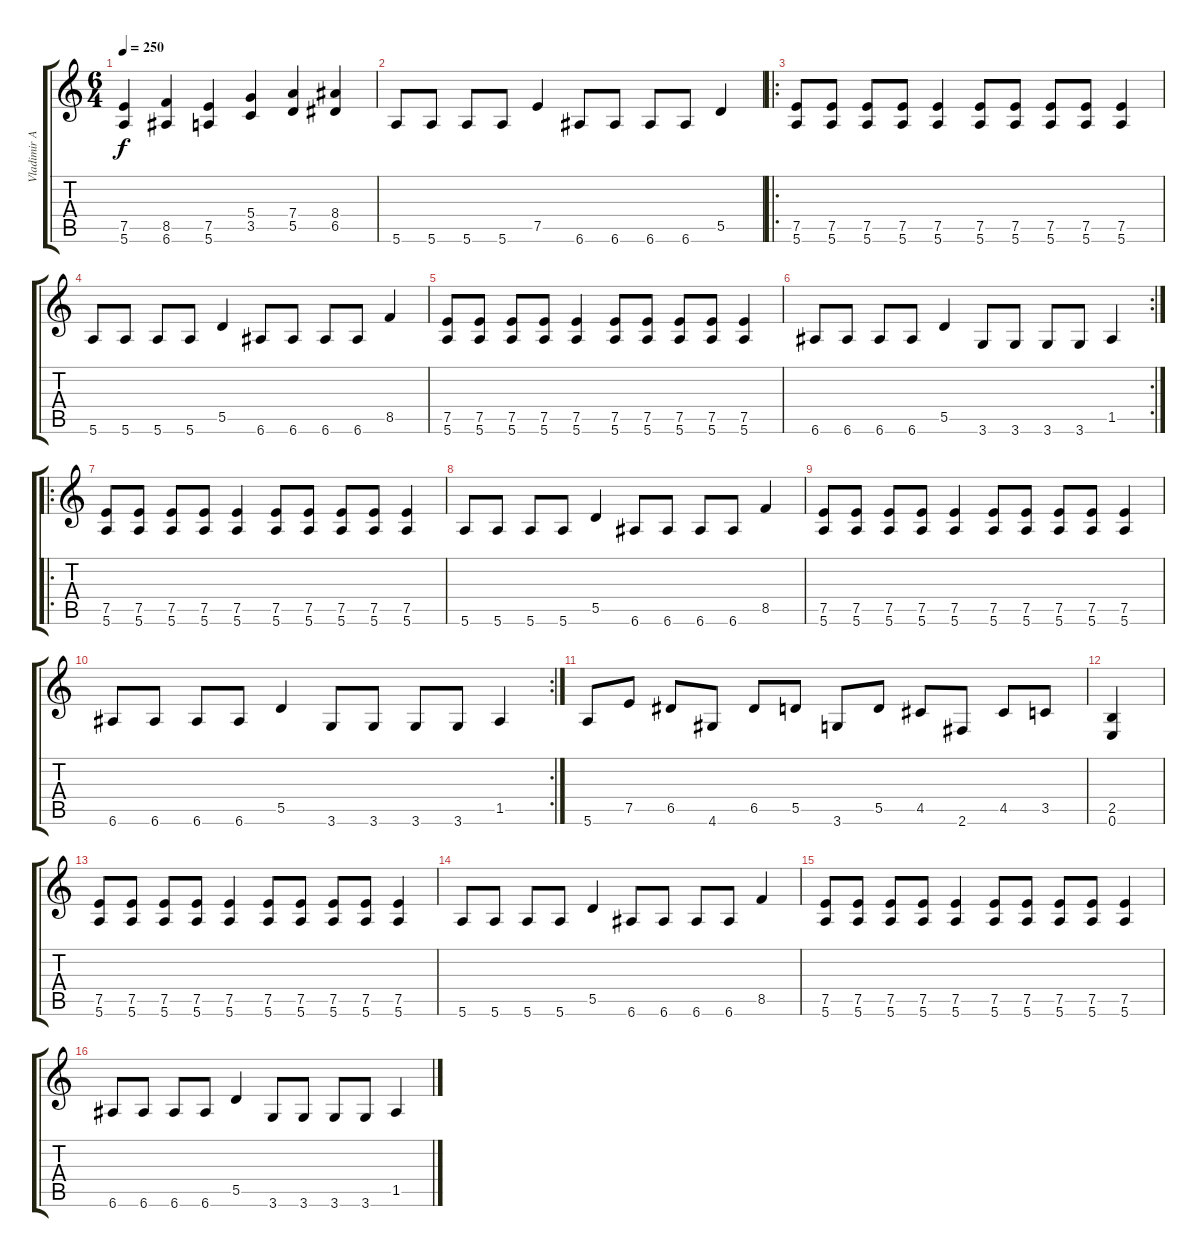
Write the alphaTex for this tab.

\track ("Vladimir Antipov guitar" "Vladimir A") {instrument distortionguitar}
\staff {score tabs}
\tuning (E4 B3 G3 D3 A2 E2) {hide}
\ts (6 4)
\tempo 250
\clef g2
\ks c
(7.5 5.6).4{dy f} (8.5 6.6).4 (7.5 5.6).4 (5.4 3.5).4 (7.4 5.5).4 (8.4 6.5).4 |
5.6.8 5.6.8 5.6.8 5.6.8 7.5.4 6.6.8 6.6.8 6.6.8 6.6.8 5.5.4 |
\ro
(7.5 5.6).8 (7.5 5.6).8 (7.5 5.6).8 (7.5 5.6).8 (7.5 5.6).4 (7.5 5.6).8 (7.5 5.6).8 (7.5 5.6).8 (7.5 5.6).8 (7.5 5.6).4 |
5.6.8 5.6.8 5.6.8 5.6.8 5.5.4 6.6.8 6.6.8 6.6.8 6.6.8 8.5.4 |
(7.5 5.6).8 (7.5 5.6).8 (7.5 5.6).8 (7.5 5.6).8 (7.5 5.6).4 (7.5 5.6).8 (7.5 5.6).8 (7.5 5.6).8 (7.5 5.6).8 (7.5 5.6).4 |
\rc 2
6.6.8 6.6.8 6.6.8 6.6.8 5.5.4 3.6.8 3.6.8 3.6.8 3.6.8 1.5.4 |
\ro
(7.5 5.6).8 (7.5 5.6).8 (7.5 5.6).8 (7.5 5.6).8 (7.5 5.6).4 (7.5 5.6).8 (7.5 5.6).8 (7.5 5.6).8 (7.5 5.6).8 (7.5 5.6).4 |
5.6.8 5.6.8 5.6.8 5.6.8 5.5.4 6.6.8 6.6.8 6.6.8 6.6.8 8.5.4 |
(7.5 5.6).8 (7.5 5.6).8 (7.5 5.6).8 (7.5 5.6).8 (7.5 5.6).4 (7.5 5.6).8 (7.5 5.6).8 (7.5 5.6).8 (7.5 5.6).8 (7.5 5.6).4 |
\rc 2
6.6.8 6.6.8 6.6.8 6.6.8 5.5.4 3.6.8 3.6.8 3.6.8 3.6.8 1.5.4 |
5.6.8 7.5.8 6.5.8 4.6.8 6.5.8 5.5.8 3.6.8 5.5.8 4.5.8 2.6.8 4.5.8 3.5.8 |
(2.5 0.6).4 |
(7.5 5.6).8 (7.5 5.6).8 (7.5 5.6).8 (7.5 5.6).8 (7.5 5.6).4 (7.5 5.6).8 (7.5 5.6).8 (7.5 5.6).8 (7.5 5.6).8 (7.5 5.6).4 |
5.6.8 5.6.8 5.6.8 5.6.8 5.5.4 6.6.8 6.6.8 6.6.8 6.6.8 8.5.4 |
(7.5 5.6).8 (7.5 5.6).8 (7.5 5.6).8 (7.5 5.6).8 (7.5 5.6).4 (7.5 5.6).8 (7.5 5.6).8 (7.5 5.6).8 (7.5 5.6).8 (7.5 5.6).4 |
6.6.8 6.6.8 6.6.8 6.6.8 5.5.4 3.6.8 3.6.8 3.6.8 3.6.8 1.5.4
